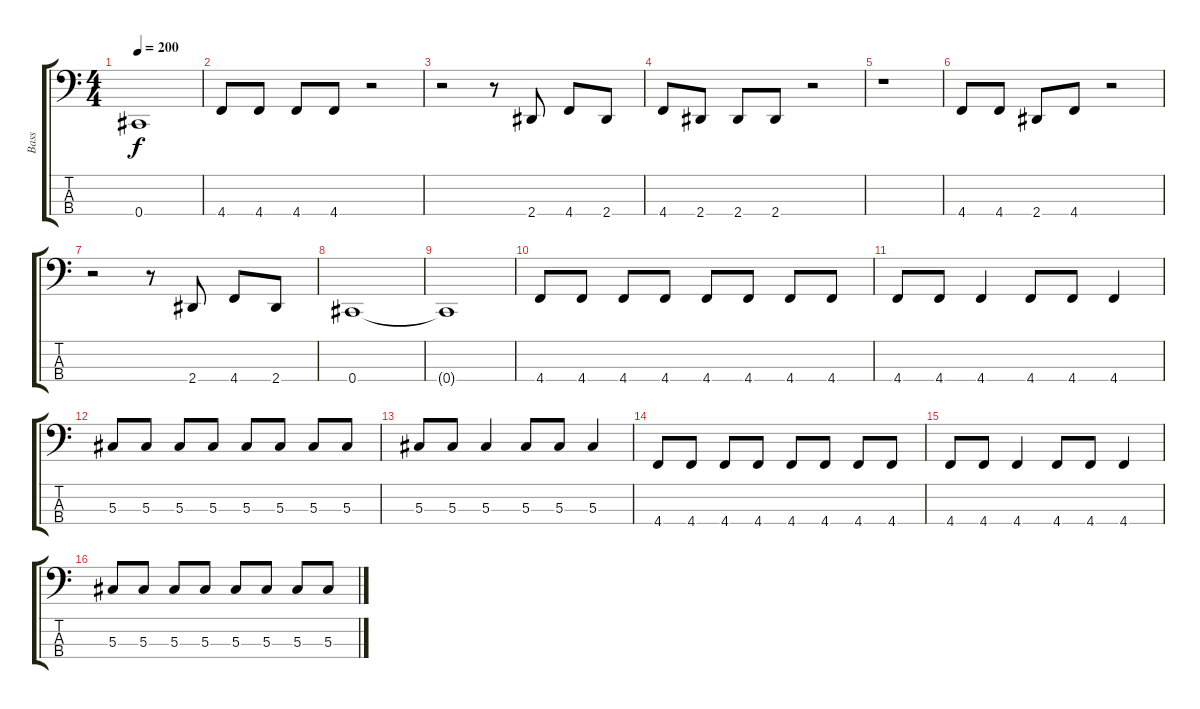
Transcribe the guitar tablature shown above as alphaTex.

\track ("Bass" "Bass") {instrument electricbassfinger}
\staff {score tabs}
\tuning (Gb2 Db2 Ab1 Db1) {hide}
\ts (4 4)
\tempo 200
\clef f4
\ks c
0.4{t}.1{dy f} |
4.4.8 4.4.8 4.4.8 4.4.8 r.2 |
r.2 r.8 2.4.8 4.4.8 2.4.8 |
4.4.8 2.4.8 2.4.8 2.4.8 r.2 |
r.1 |
4.4.8 4.4.8 2.4.8 4.4.8 r.2 |
r.2 r.8 2.4.8 4.4.8 2.4.8 |
0.4.1 |
0.4{t}.1 |
4.4.8 4.4.8 4.4.8 4.4.8 4.4.8 4.4.8 4.4.8 4.4.8 |
4.4.8 4.4.8 4.4.4 4.4.8 4.4.8 4.4.4 |
5.3.8 5.3.8 5.3.8 5.3.8 5.3.8 5.3.8 5.3.8 5.3.8 |
5.3.8 5.3.8 5.3.4 5.3.8 5.3.8 5.3.4 |
4.4.8 4.4.8 4.4.8 4.4.8 4.4.8 4.4.8 4.4.8 4.4.8 |
4.4.8 4.4.8 4.4.4 4.4.8 4.4.8 4.4.4 |
5.3.8 5.3.8 5.3.8 5.3.8 5.3.8 5.3.8 5.3.8 5.3.8
